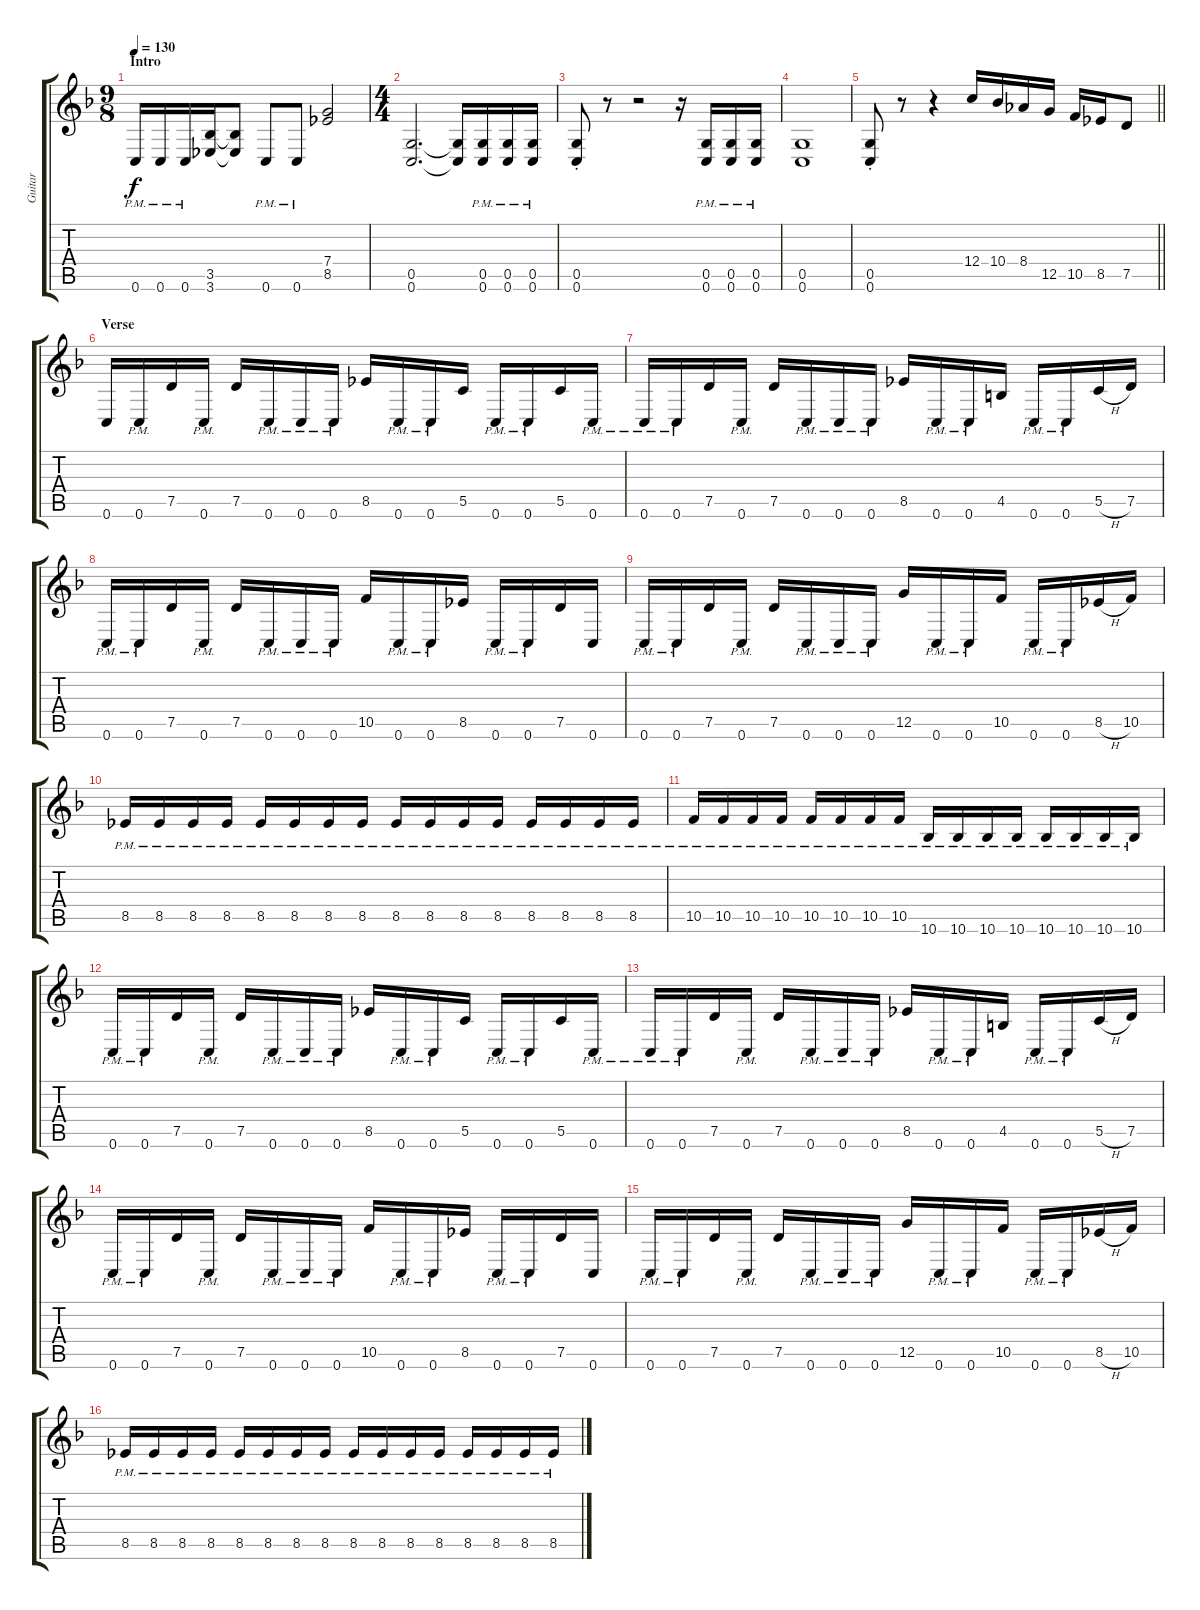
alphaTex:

\track ("Guitar" "Guitar") {instrument distortionguitar}
\staff {score tabs}
\tuning (D4 A3 F3 C3 G2 C2) {hide}
\ts (9 8)
\section ("" "Intro")
\tempo 130
\clef g2
\ks f
0.6{pm}.16{dy f instrument distortionguitar} 0.6{pm}.16 0.6{pm}.16 (3.5 3.6).16 (3.5{t} 3.6{t}).8 0.6{pm}.8 0.6{pm}.8 (7.4 8.5).2 |
\ts (4 4)
(0.5 0.6).2{d} (0.5{t} 0.6{t}).16 (0.5{pm} 0.6{pm}).16 (0.5{pm} 0.6{pm}).16 (0.5{pm} 0.6{pm}).16 |
(0.5{st} 0.6{st}).8 r.8 r.2 r.16 (0.5{pm} 0.6{pm}).16 (0.5{pm} 0.6{pm}).16 (0.5{pm} 0.6{pm}).16 |
(0.5 0.6).1 |
\barLineRight lightlight
(0.5{st} 0.6{st}).8 r.8 r.4 12.4.16 10.4.16 8.4.16 12.5.16 10.5.16 8.5.16 7.5.8 |
\section ("" "Verse")
0.6.16 0.6{pm}.16 7.5.16 0.6{pm}.16 7.5.16 0.6{pm}.16 0.6{pm}.16 0.6{pm}.16 8.5.16 0.6{pm}.16 0.6{pm}.16 5.5.16 0.6{pm}.16 0.6{pm}.16 5.5.16 0.6{pm}.16 |
0.6{pm}.16 0.6{pm}.16 7.5.16 0.6{pm}.16 7.5.16 0.6{pm}.16 0.6{pm}.16 0.6{pm}.16 8.5.16 0.6{pm}.16 0.6{pm}.16 4.5.16 0.6{pm}.16 0.6{pm}.16 5.5{h}.16 7.5.16 |
0.6{pm}.16 0.6{pm}.16 7.5.16 0.6{pm}.16 7.5.16 0.6{pm}.16 0.6{pm}.16 0.6{pm}.16 10.5.16 0.6{pm}.16 0.6{pm}.16 8.5.16 0.6{pm}.16 0.6{pm}.16 7.5.16 0.6.16 |
0.6{pm}.16 0.6{pm}.16 7.5.16 0.6{pm}.16 7.5.16 0.6{pm}.16 0.6{pm}.16 0.6{pm}.16 12.5.16 0.6{pm}.16 0.6{pm}.16 10.5.16 0.6{pm}.16 0.6{pm}.16 8.5{h}.16 10.5.16 |
8.5{pm}.16 8.5{pm}.16 8.5{pm}.16 8.5{pm}.16 8.5{pm}.16 8.5{pm}.16 8.5{pm}.16 8.5{pm}.16 8.5{pm}.16 8.5{pm}.16 8.5{pm}.16 8.5{pm}.16 8.5{pm}.16 8.5{pm}.16 8.5{pm}.16 8.5{pm}.16 |
10.5{pm}.16 10.5{pm}.16 10.5{pm}.16 10.5{pm}.16 10.5{pm}.16 10.5{pm}.16 10.5{pm}.16 10.5{pm}.16 10.6{pm}.16 10.6{pm}.16 10.6{pm}.16 10.6{pm}.16 10.6{pm}.16 10.6{pm}.16 10.6{pm}.16 10.6{pm}.16 |
0.6{pm}.16 0.6{pm}.16 7.5.16 0.6{pm}.16 7.5.16 0.6{pm}.16 0.6{pm}.16 0.6{pm}.16 8.5.16 0.6{pm}.16 0.6{pm}.16 5.5.16 0.6{pm}.16 0.6{pm}.16 5.5.16 0.6{pm}.16 |
0.6{pm}.16 0.6{pm}.16 7.5.16 0.6{pm}.16 7.5.16 0.6{pm}.16 0.6{pm}.16 0.6{pm}.16 8.5.16 0.6{pm}.16 0.6{pm}.16 4.5.16 0.6{pm}.16 0.6{pm}.16 5.5{h}.16 7.5.16 |
0.6{pm}.16 0.6{pm}.16 7.5.16 0.6{pm}.16 7.5.16 0.6{pm}.16 0.6{pm}.16 0.6{pm}.16 10.5.16 0.6{pm}.16 0.6{pm}.16 8.5.16 0.6{pm}.16 0.6{pm}.16 7.5.16 0.6.16 |
0.6{pm}.16 0.6{pm}.16 7.5.16 0.6{pm}.16 7.5.16 0.6{pm}.16 0.6{pm}.16 0.6{pm}.16 12.5.16 0.6{pm}.16 0.6{pm}.16 10.5.16 0.6{pm}.16 0.6{pm}.16 8.5{h}.16 10.5.16 |
8.5{pm}.16 8.5{pm}.16 8.5{pm}.16 8.5{pm}.16 8.5{pm}.16 8.5{pm}.16 8.5{pm}.16 8.5{pm}.16 8.5{pm}.16 8.5{pm}.16 8.5{pm}.16 8.5{pm}.16 8.5{pm}.16 8.5{pm}.16 8.5{pm}.16 8.5{pm}.16
